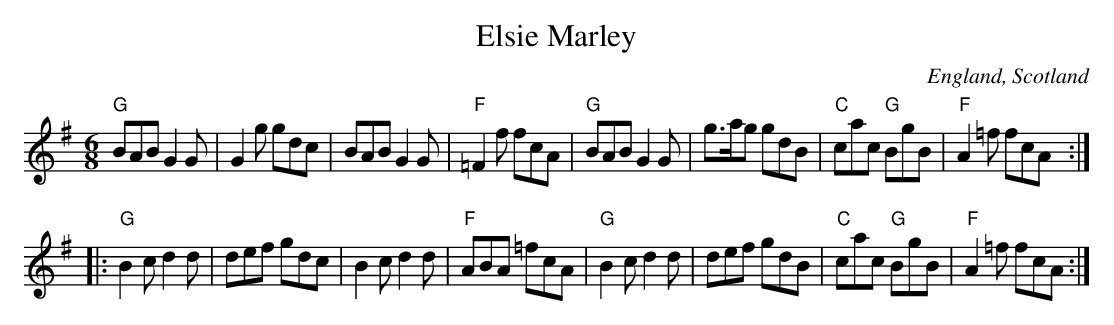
X:1
T:Elsie Marley
O:England, Scotland
M:6/8
L:1/8
K:G
"G"BAB G2G|G2g gdc|BAB G2G|"F"=F2f fcA|\
"G"BAB G2G|g>ag gdB|"C"cac "G"BgB|"F"A2=f fcA:|
|:"G"B2c d2d|def gdc|B2c d2d|"F"ABA =fcA|\
"G"B2c d2d|def gdB|"C"cac "G"BgB|"F"A2=f fcA:|
